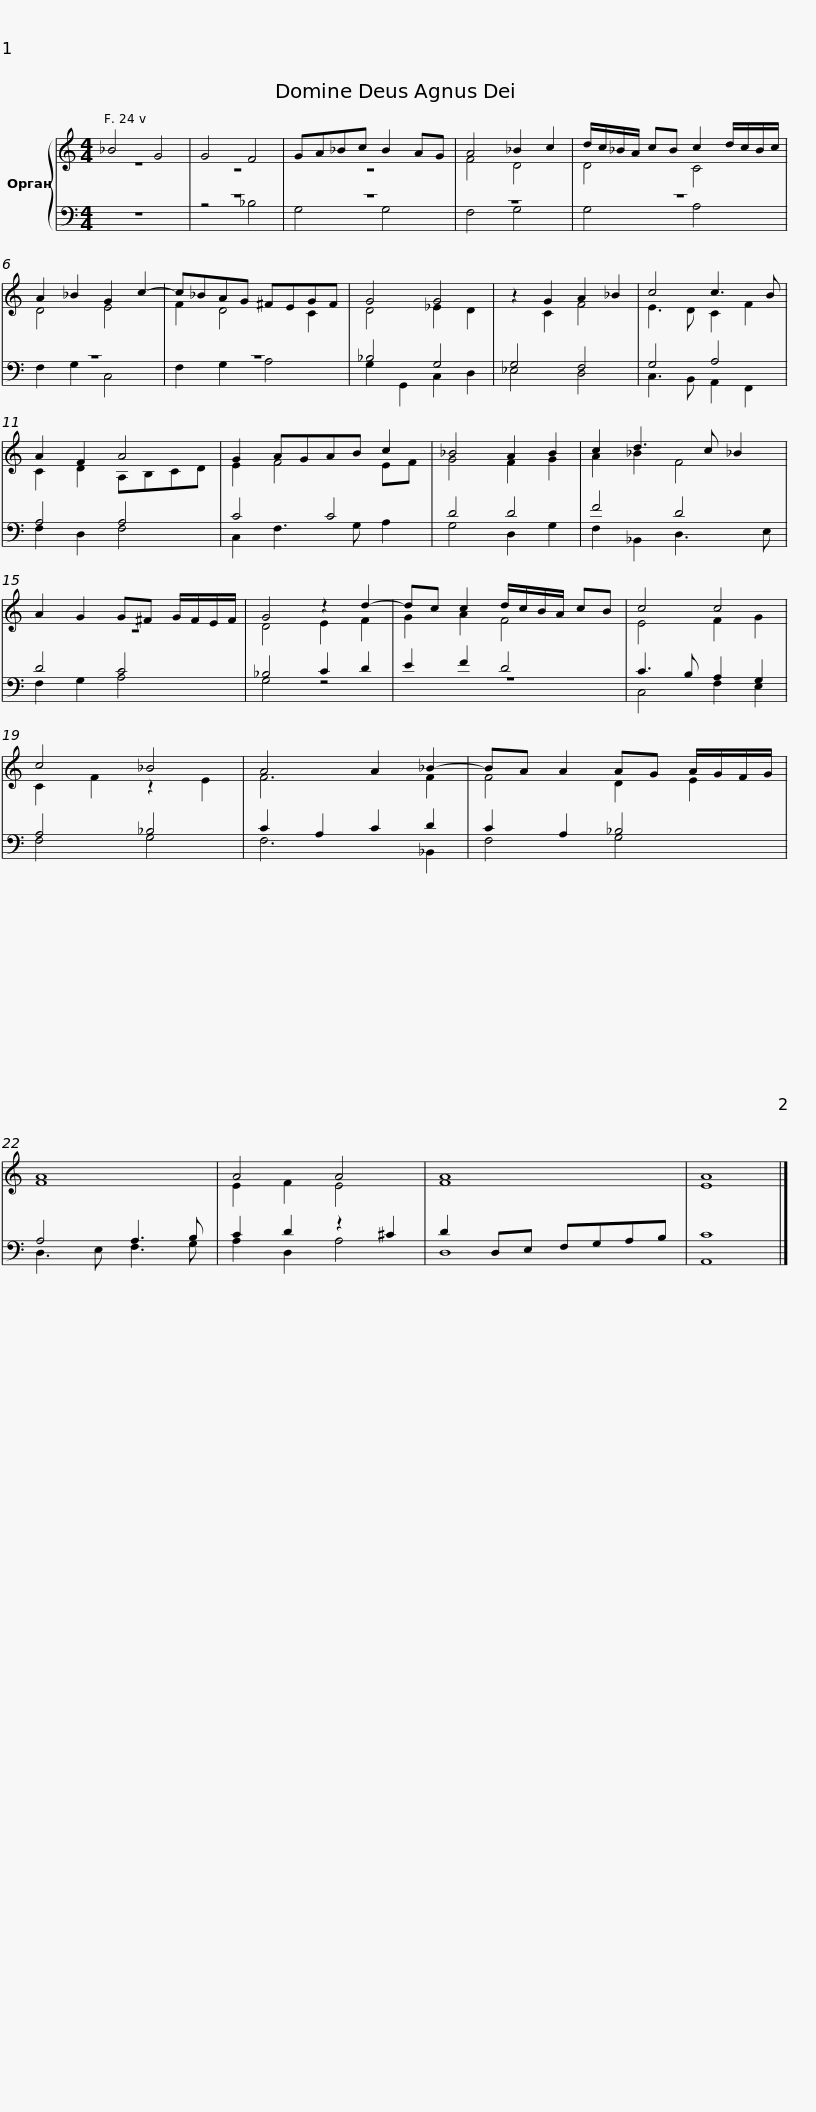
X:1
%%score { ( 1 2 ) | ( 3 4 ) }
L:1/8
M:4/4
I:linebreak $
K:C
V:1 treble
V:2 treble
V:3 bass
V:4 bass
V:1
 _B4 G4 | G4 F4 | GA_Bc B2 AG | A4 _B2 c2 | d/c/_B/A/ cB c2 d/c/B/c/ | %5
 A2 _B2 G2 c2- |$ c_BAG ^FEGF | G4 G4 | z2 G2 A2 _B2 | c4 c3 B | %10
 A2 F2 A4 | G2 AGAB c2 |$ _B4 A2 B2 | c2 d3 c _B2 | A2 G2 G^F G/F/E/F/ | %15
 G4 z2 d2- | dc c2 d/c/B/A/ cB | c4 c4 |$ c4 _B4 | A4 A2 _B2- | %20
 BA A2 AG A/G/F/G/ | A8 | A4 A4 | A8 | A8 |] %25
V:2
 z8 | z8 | z8 | F4 D4 | D4 C4 | %5
 D4 E4 |$ F2 D4 C2 | D4 _E2 D2 | z2 C2 F4 | E3 D C2 F2 | %10
 C2 D2 A,B,CD | E2 F4 EF |$ G4 F2 G2 | A2 _B2 F4 | z8 | %15
 D4 E2 F2 | G2 A2 F4 | E4 F2 G2 |$ C2 F2 z2 E2 | F6 F2 | %20
 F4 D2 E2 | F8 | E2 F2 E4 | F8 | E8 |] %25
V:3
 z8 | z8 | z8 | z8 | z8 | %5
 z8 |$ z8 | _B,4 G,4 | G,4 F,4 | G,4 A,4 | %10
 A,4 A,4 | C4 C4 |$ D4 D4 | F4 D4 | D4 C4 | %15
 _B,4 C2 D2 | E2 F2 D4 | C3 B, A,2 G,2 |$ A,4 _B,4 | C2 A,2 C2 D2 | %20
 C2 A,2 _B,4 | A,4 A,3 B, | C2 D2 z2 ^C2 | D2 D,E, F,G,A,B, | C8 |] %25
V:4
 z8 | z4 _B,4 | G,4 G,4 | F,4 G,4 | G,4 A,4 | %5
 F,2 G,2 C,4 |$ F,2 G,2 A,4 | G,2 G,,2 C,2 D,2 | _E,4 D,4 | C,3 B,, A,,2 F,,2 | %10
 F,2 D,2 F,4 | C,2 F,3 G, A,2 |$ G,4 D,2 G,2 | F,2 _B,,2 D,3 E, | F,2 G,2 A,4 | %15
 G,4 z4 | z8 | C,4 F,2 E,2 |$ F,4 G,4 | F,6 _B,,2 | %20
 F,4 G,4 | D,3 E, F,3 G, | A,2 D,2 A,4 | D,8 | A,,8 |] %25
